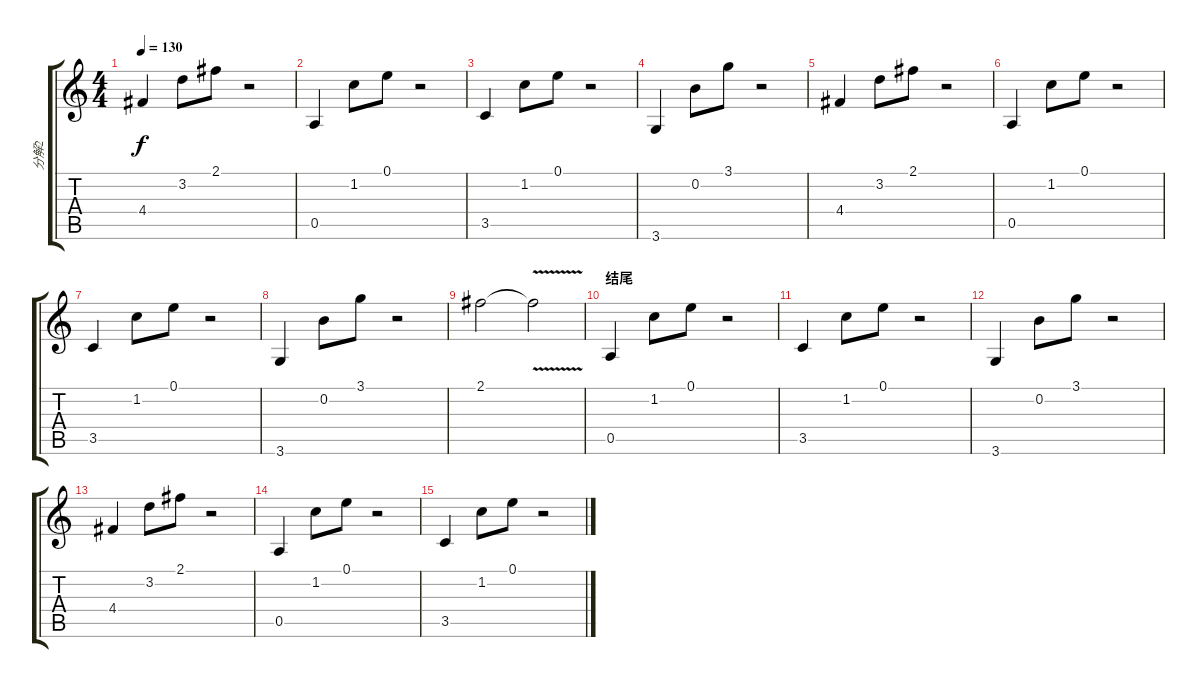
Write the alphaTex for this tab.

\track ("分解2" "分解2") {instrument electricguitarmuted}
\staff {score tabs}
\tuning (E4 B3 G3 D3 A2 E2) {hide}
\ts (4 4)
\tempo 130
\clef g2
\ks c
4.4.4{dy f} 3.2.8 2.1.8 r.2 |
0.5.4 1.2.8 0.1.8 r.2 |
3.5.4 1.2.8 0.1.8 r.2 |
3.6.4 0.2.8 3.1.8 r.2 |
4.4.4 3.2.8 2.1.8 r.2 |
0.5.4 1.2.8 0.1.8 r.2 |
3.5.4 1.2.8 0.1.8 r.2 |
3.6.4 0.2.8 3.1.8 r.2 |
2.1.2 2.1{v t}.2 |
\section ("" "结尾")
0.5.4 1.2.8 0.1.8 r.2 |
3.5.4 1.2.8 0.1.8 r.2 |
3.6.4 0.2.8 3.1.8 r.2 |
4.4.4 3.2.8 2.1.8 r.2 |
0.5.4 1.2.8 0.1.8 r.2 |
3.5.4 1.2.8 0.1.8 r.2
